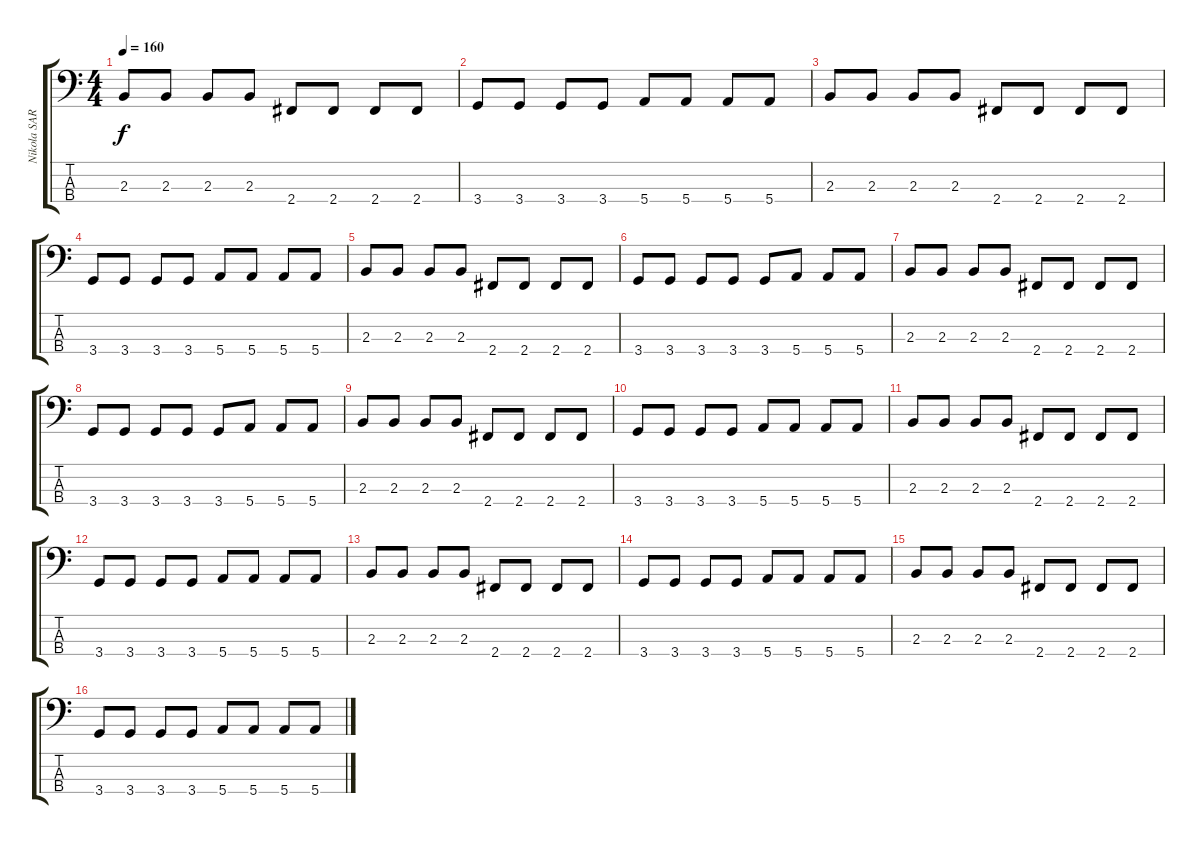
\track ("Nikola SARCEVIC" "Nikola SAR") {instrument electricbasspick}
\staff {score tabs}
\tuning (G2 D2 A1 E1) {hide}
\ts (4 4)
\tempo 160
\clef f4
\ks c
2.3.8{dy f} 2.3.8 2.3.8 2.3.8 2.4.8 2.4.8 2.4.8 2.4.8 |
3.4.8 3.4.8 3.4.8 3.4.8 5.4.8 5.4.8 5.4.8 5.4.8 |
2.3.8 2.3.8 2.3.8 2.3.8 2.4.8 2.4.8 2.4.8 2.4.8 |
3.4.8 3.4.8 3.4.8 3.4.8 5.4.8 5.4.8 5.4.8 5.4.8 |
2.3.8 2.3.8 2.3.8 2.3.8 2.4.8 2.4.8 2.4.8 2.4.8 |
3.4.8 3.4.8 3.4.8 3.4.8 3.4.8 5.4.8 5.4.8 5.4.8 |
2.3.8 2.3.8 2.3.8 2.3.8 2.4.8 2.4.8 2.4.8 2.4.8 |
3.4.8 3.4.8 3.4.8 3.4.8 3.4.8 5.4.8 5.4.8 5.4.8 |
2.3.8 2.3.8 2.3.8 2.3.8 2.4.8 2.4.8 2.4.8 2.4.8 |
3.4.8 3.4.8 3.4.8 3.4.8 5.4.8 5.4.8 5.4.8 5.4.8 |
2.3.8 2.3.8 2.3.8 2.3.8 2.4.8 2.4.8 2.4.8 2.4.8 |
3.4.8 3.4.8 3.4.8 3.4.8 5.4.8 5.4.8 5.4.8 5.4.8 |
2.3.8 2.3.8 2.3.8 2.3.8 2.4.8 2.4.8 2.4.8 2.4.8 |
3.4.8 3.4.8 3.4.8 3.4.8 5.4.8 5.4.8 5.4.8 5.4.8 |
2.3.8 2.3.8 2.3.8 2.3.8 2.4.8 2.4.8 2.4.8 2.4.8 |
3.4.8 3.4.8 3.4.8 3.4.8 5.4.8 5.4.8 5.4.8 5.4.8
